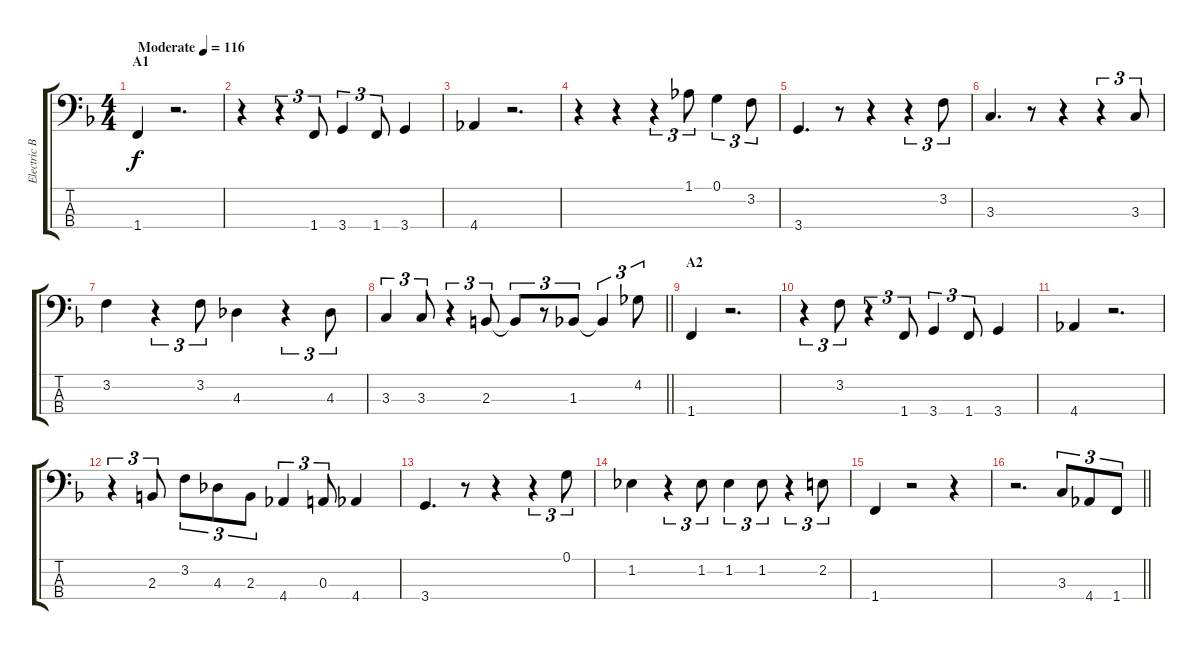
\track ("Electric Bass" "Electric B") {instrument electricbassfinger}
\staff {score tabs}
\tuning (G2 D2 A1 E1) {hide}
\ts (4 4)
\section ("" "A1")
\tempo (116 "Moderate")
\clef f4
\ks f
1.4.4{dy f instrument electricbassfinger} r.2{d} |
r.4 r.4{tu (3 2)} 1.4.8{tu (3 2)} 3.4.4{tu (3 2)} 1.4.8{tu (3 2)} 3.4.4 |
4.4.4 r.2{d} |
r.4 r.4 r.4{tu (3 2)} 1.1.8{tu (3 2)} 0.1.4{tu (3 2)} 3.2.8{tu (3 2)} |
3.4.4{d} r.8 r.4 r.4{tu (3 2)} 3.2.8{tu (3 2)} |
3.3.4{d} r.8 r.4 r.4{tu (3 2)} 3.3.8{tu (3 2)} |
3.2.4 r.4{tu (3 2)} 3.2.8{tu (3 2)} 4.3.4 r.4{tu (3 2)} 4.3.8{tu (3 2)} |
\barLineRight lightlight
3.3.4{tu (3 2)} 3.3.8{tu (3 2)} r.4{tu (3 2)} 2.3.8{tu (3 2)} 2.3{t}.8{tu (3 2)} r.8{tu (3 2)} 1.3.8{tu (3 2)} 1.3{t}.4{tu (3 2)} 4.2.8{tu (3 2)} |
\section ("" "A2")
1.4.4 r.2{d} |
r.4{tu (3 2)} 3.2.8{tu (3 2)} r.4{tu (3 2)} 1.4.8{tu (3 2)} 3.4.4{tu (3 2)} 1.4.8{tu (3 2)} 3.4.4 |
4.4.4 r.2{d} |
r.4{tu (3 2)} 2.3.8{tu (3 2)} 3.2.8{tu (3 2)} 4.3.8{tu (3 2)} 2.3.8{tu (3 2)} 4.4.4{tu (3 2)} 0.3.8{tu (3 2)} 4.4.4 |
3.4.4{d} r.8 r.4 r.4{tu (3 2)} 0.1.8{tu (3 2)} |
1.2.4 r.4{tu (3 2)} 1.2.8{tu (3 2)} 1.2.4{tu (3 2)} 1.2.8{tu (3 2)} r.4{tu (3 2)} 2.2.8{tu (3 2)} |
1.4.4 r.2 r.4 |
\barLineRight lightlight
r.2{d} 3.3.8{tu (3 2)} 4.4.8{tu (3 2)} 1.4.8{tu (3 2)}
